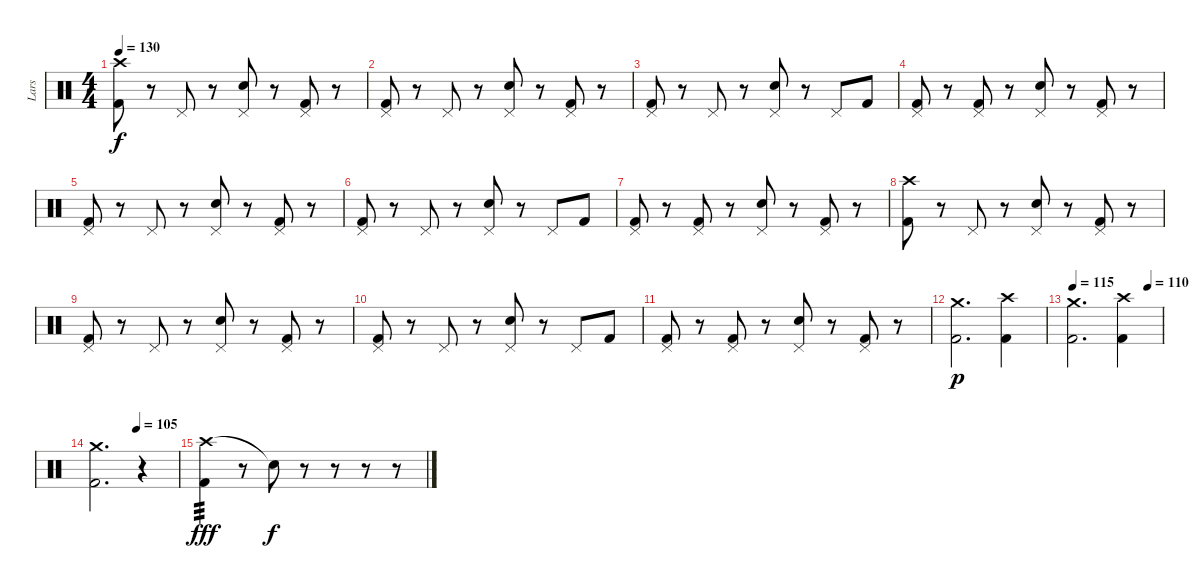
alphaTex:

\track ("Lars" "Lars") {instrument percussion}
\staff {score}
\articulation defaults
\ts (4 4)
\tempo 130
\clef neutral
\ks c
("Crash high (hit)" "Kick (hit) 2").8{dy f} r.8 "Pedal Hi-Hat (hit)".8 r.8 ("Pedal Hi-Hat (hit)" "Electric Snare (hit)").8 r.8 ("Pedal Hi-Hat (hit)" "Kick (hit) 2").8 r.8 |
("Pedal Hi-Hat (hit)" "Kick (hit) 2").8 r.8 "Pedal Hi-Hat (hit)".8 r.8 ("Pedal Hi-Hat (hit)" "Electric Snare (hit)").8 r.8 ("Pedal Hi-Hat (hit)" "Kick (hit) 2").8 r.8 |
("Pedal Hi-Hat (hit)" "Kick (hit) 2").8 r.8 "Pedal Hi-Hat (hit)".8 r.8 ("Pedal Hi-Hat (hit)" "Electric Snare (hit)").8 r.8 "Pedal Hi-Hat (hit)".8 "Kick (hit) 2".8 |
("Pedal Hi-Hat (hit)" "Kick (hit) 2").8 r.8 ("Pedal Hi-Hat (hit)" "Kick (hit) 2").8 r.8 ("Pedal Hi-Hat (hit)" "Electric Snare (hit)").8 r.8 ("Pedal Hi-Hat (hit)" "Kick (hit) 2").8 r.8 |
("Pedal Hi-Hat (hit)" "Kick (hit) 2").8 r.8 "Pedal Hi-Hat (hit)".8 r.8 ("Pedal Hi-Hat (hit)" "Electric Snare (hit)").8 r.8 ("Pedal Hi-Hat (hit)" "Kick (hit) 2").8 r.8 |
("Pedal Hi-Hat (hit)" "Kick (hit) 2").8 r.8 "Pedal Hi-Hat (hit)".8 r.8 ("Pedal Hi-Hat (hit)" "Electric Snare (hit)").8 r.8 "Pedal Hi-Hat (hit)".8 "Kick (hit) 2".8 |
("Pedal Hi-Hat (hit)" "Kick (hit) 2").8 r.8 ("Pedal Hi-Hat (hit)" "Kick (hit) 2").8 r.8 ("Pedal Hi-Hat (hit)" "Electric Snare (hit)").8 r.8 ("Pedal Hi-Hat (hit)" "Kick (hit) 2").8 r.8 |
("Crash high (hit)" "Kick (hit) 2").8 r.8 "Pedal Hi-Hat (hit)".8 r.8 ("Pedal Hi-Hat (hit)" "Electric Snare (hit)").8 r.8 ("Pedal Hi-Hat (hit)" "Kick (hit) 2").8 r.8 |
("Pedal Hi-Hat (hit)" "Kick (hit) 2").8 r.8 "Pedal Hi-Hat (hit)".8 r.8 ("Pedal Hi-Hat (hit)" "Electric Snare (hit)").8 r.8 ("Pedal Hi-Hat (hit)" "Kick (hit) 2").8 r.8 |
("Pedal Hi-Hat (hit)" "Kick (hit) 2").8 r.8 "Pedal Hi-Hat (hit)".8 r.8 ("Pedal Hi-Hat (hit)" "Electric Snare (hit)").8 r.8 "Pedal Hi-Hat (hit)".8 "Kick (hit) 2".8 |
("Pedal Hi-Hat (hit)" "Kick (hit) 2").8 r.8 ("Pedal Hi-Hat (hit)" "Kick (hit) 2").8 r.8 ("Pedal Hi-Hat (hit)" "Electric Snare (hit)").8 r.8 ("Pedal Hi-Hat (hit)" "Kick (hit) 2").8 r.8 |
("Crash medium (hit)" "Kick (hit) 2").2{d dy p} ("Crash high (hit)" "Kick (hit) 2").4 |
\tempo 115
\tempo (110 0.84375)
("Crash medium (hit)" "Kick (hit) 2").2{d} ("Crash high (hit)" "Kick (hit) 2").4 |
\tempo (105 0.5)
("Crash medium (hit)" "Kick (hit) 2").2{d} r.4 |
("Crash high (hit)" "Kick (hit) 2").4{tp 3 dy fff} r.8 "Snare (hit)"{t}.8{dy f} r.8 r.8 r.8 r.8
